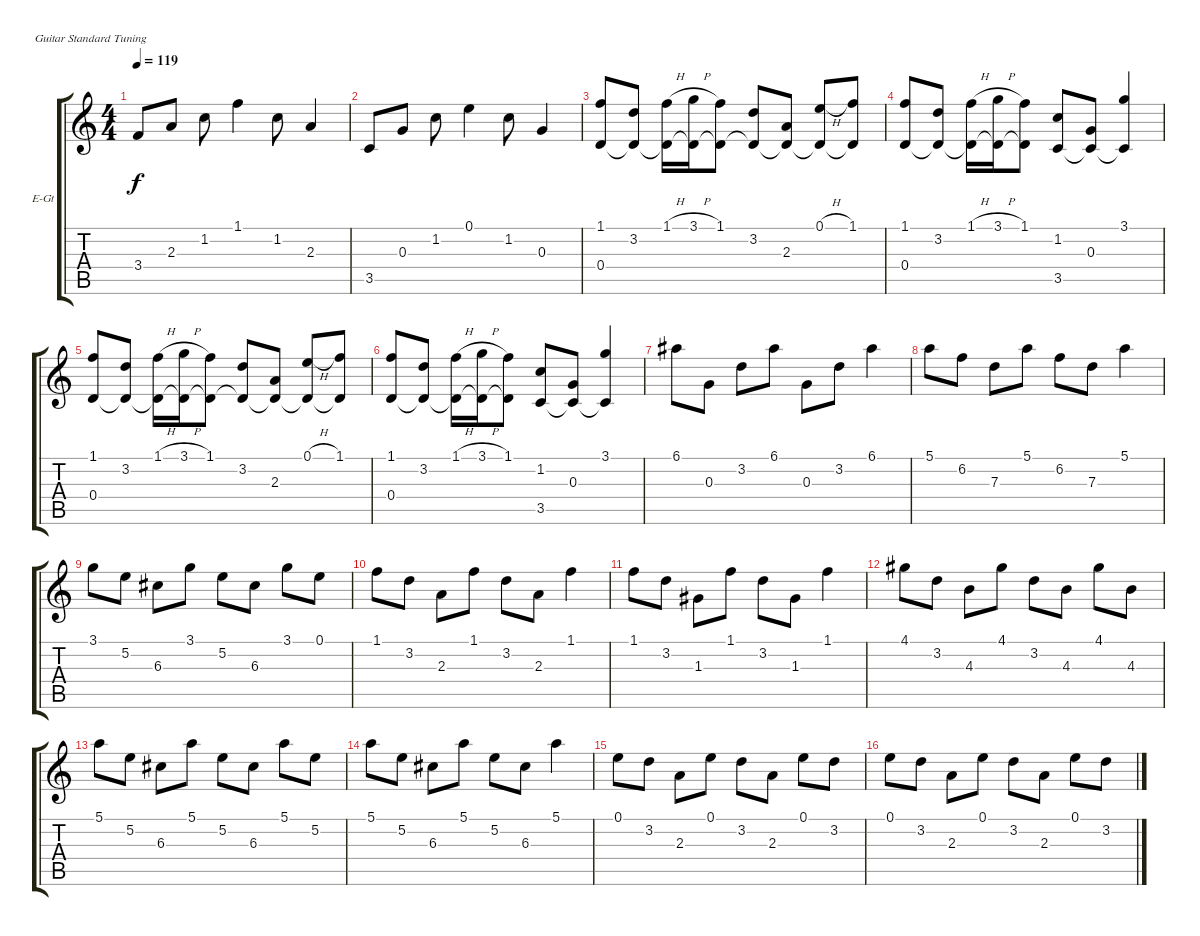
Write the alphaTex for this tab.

\defaultSystemsLayout 4
\bracketExtendMode groupsimilarinstruments
\firstSystemTrackNameOrientation horizontal
\otherSystemsTrackNameOrientation horizontal
\track ("Electric Guitar" "E-Gt") {instrument electricguitarclean}
\staff {score tabs}
\tuning (E4 B3 G3 D3 A2 E2)
\ts (4 4)
\tempo 119
\clef g2
\ks c
3.4.8{dy f} 2.3.8 1.2.8 1.1.4 1.2.8 2.3.4 |
3.5.8 0.3.8 1.2.8 0.1.4 1.2.8 0.3.4 |
(1.1 0.4).8 (3.2 0.4{t}).8 (1.1{h} 0.4{t}).16 (3.1{h} 0.4{t}).16 (1.1 0.4{t}).8 (3.2 0.4{t}).8 (2.3 0.4{t}).8 (0.1{h} 0.4{t}).8 (1.1 0.4{t}).8 |
(1.1 0.4).8 (3.2 0.4{t}).8 (1.1{h} 0.4{t}).16 (3.1{h} 0.4{t}).16 (1.1 0.4{t}).8 (1.2 3.5).8 (0.3 3.5{t}).8 (3.1 3.5{t}).4 |
(1.1 0.4).8 (3.2 0.4{t}).8 (1.1{h} 0.4{t}).16 (3.1{h} 0.4{t}).16 (1.1 0.4{t}).8 (3.2 0.4{t}).8 (2.3 0.4{t}).8 (0.1{h} 0.4{t}).8 (1.1 0.4{t}).8 |
(1.1 0.4).8 (3.2 0.4{t}).8 (1.1{h} 0.4{t}).16 (3.1{h} 0.4{t}).16 (1.1 0.4{t}).8 (1.2 3.5).8 (0.3 3.5{t}).8 (3.1 3.5{t}).4 |
6.1.8 0.3.8 3.2.8 6.1.8 0.3.8 3.2.8 6.1.4 |
5.1.8 6.2.8 7.3.8 5.1.8 6.2.8 7.3.8 5.1.4 |
3.1.8 5.2.8 6.3.8 3.1.8 5.2.8 6.3.8 3.1.8 0.1.8 |
1.1.8 3.2.8 2.3.8 1.1.8 3.2.8 2.3.8 1.1.4 |
1.1.8 3.2.8 1.3.8 1.1.8 3.2.8 1.3.8 1.1.4 |
4.1.8 3.2.8 4.3.8 4.1.8 3.2.8 4.3.8 4.1.8 4.3.8 |
5.1.8 5.2.8 6.3.8 5.1.8 5.2.8 6.3.8 5.1.8 5.2.8 |
5.1.8 5.2.8 6.3.8 5.1.8 5.2.8 6.3.8 5.1.4 |
0.1.8 3.2.8 2.3.8 0.1.8 3.2.8 2.3.8 0.1.8 3.2.8 |
0.1.8 3.2.8 2.3.8 0.1.8 3.2.8 2.3.8 0.1.8 3.2.8
